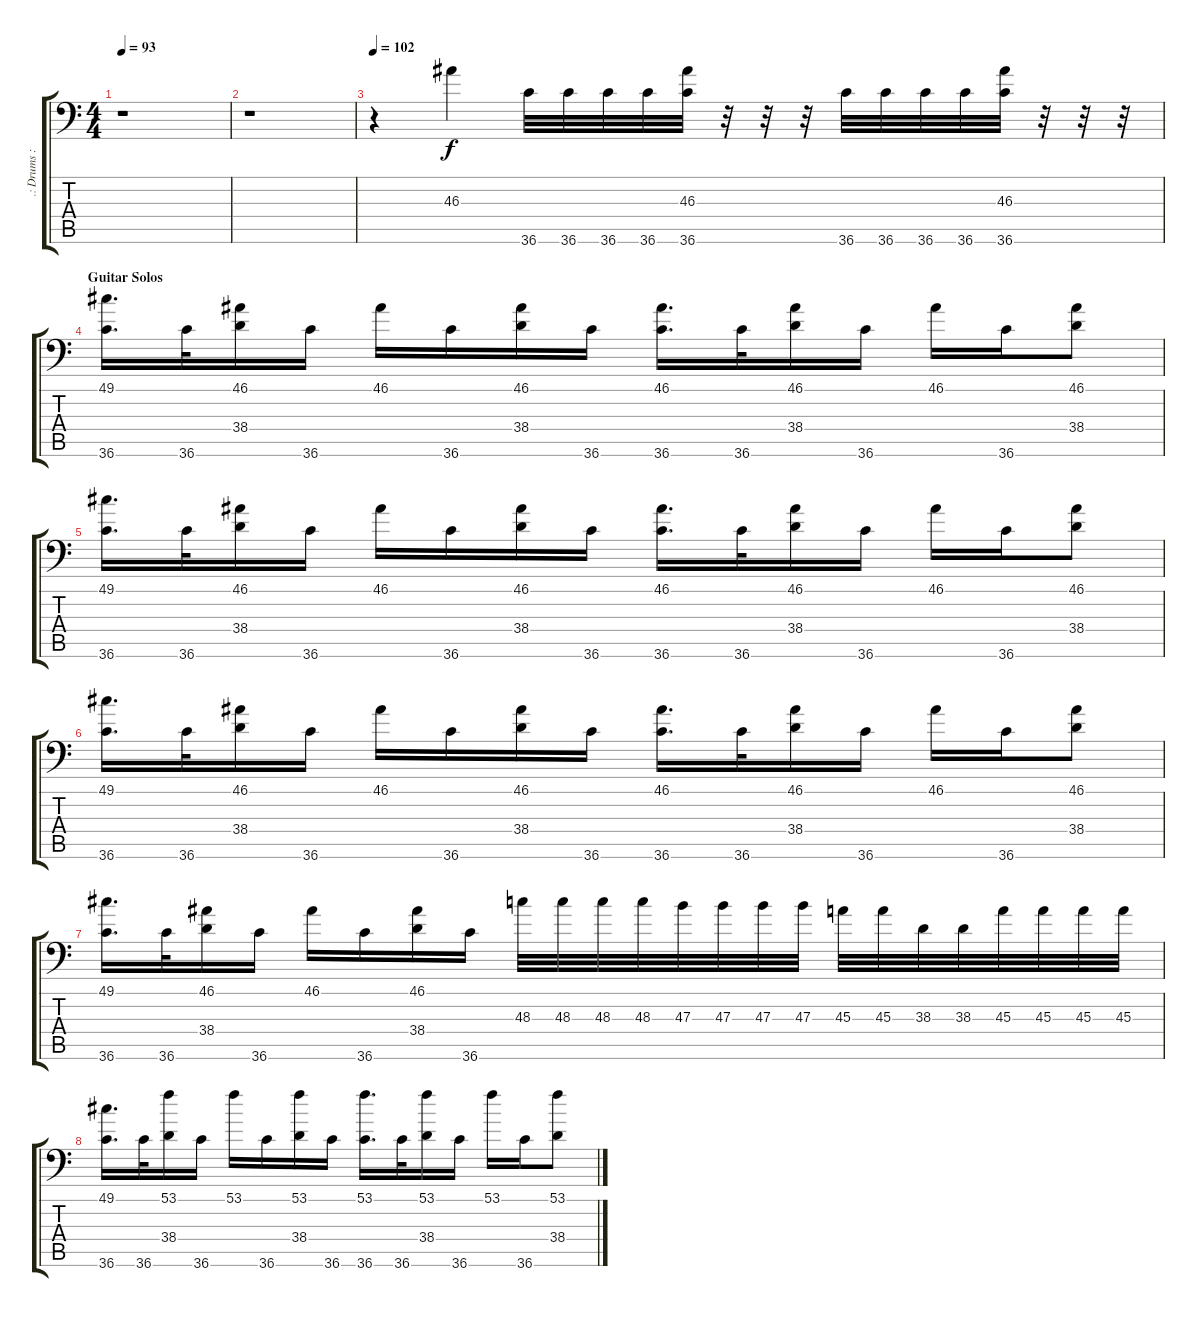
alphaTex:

\track (".: Drums :." ".: Drums :") {instrument acousticgrandpiano}
\staff {score tabs}
\tuning (C-1 C-1 C-1 C-1 C-1 C-1) {hide}
\ts (4 4)
\tempo 93
\clef f4
\ks c
r.1{dy f} |
r.1 |
\tempo 102
r.4 46.3.4 36.6.32 36.6.32 36.6.32 36.6.32 (46.3 36.6).32 r.32 r.32 r.32 36.6.32 36.6.32 36.6.32 36.6.32 (46.3 36.6).32 r.32 r.32 r.32 |
\section ("" "Guitar Solos")
(49.1 36.6).16{d} 36.6.32 (46.1 38.4).16 36.6.16 46.1.16 36.6.16 (46.1 38.4).16 36.6.16 (46.1 36.6).16{d} 36.6.32 (46.1 38.4).16 36.6.16 46.1.16 36.6.16 (46.1 38.4).8 |
(49.1 36.6).16{d} 36.6.32 (46.1 38.4).16 36.6.16 46.1.16 36.6.16 (46.1 38.4).16 36.6.16 (46.1 36.6).16{d} 36.6.32 (46.1 38.4).16 36.6.16 46.1.16 36.6.16 (46.1 38.4).8 |
(49.1 36.6).16{d} 36.6.32 (46.1 38.4).16 36.6.16 46.1.16 36.6.16 (46.1 38.4).16 36.6.16 (46.1 36.6).16{d} 36.6.32 (46.1 38.4).16 36.6.16 46.1.16 36.6.16 (46.1 38.4).8 |
(49.1 36.6).16{d} 36.6.32 (46.1 38.4).16 36.6.16 46.1.16 36.6.16 (46.1 38.4).16 36.6.16 48.3.32 48.3.32 48.3.32 48.3.32 47.3.32 47.3.32 47.3.32 47.3.32 45.3.32 45.3.32 38.3.32 38.3.32 45.3.32 45.3.32 45.3.32 45.3.32 |
(49.1 36.6).16{d} 36.6.32 (53.1 38.4).16 36.6.16 53.1.16 36.6.16 (53.1 38.4).16 36.6.16 (53.1 36.6).16{d} 36.6.32 (53.1 38.4).16 36.6.16 53.1.16 36.6.16 (53.1 38.4).8
